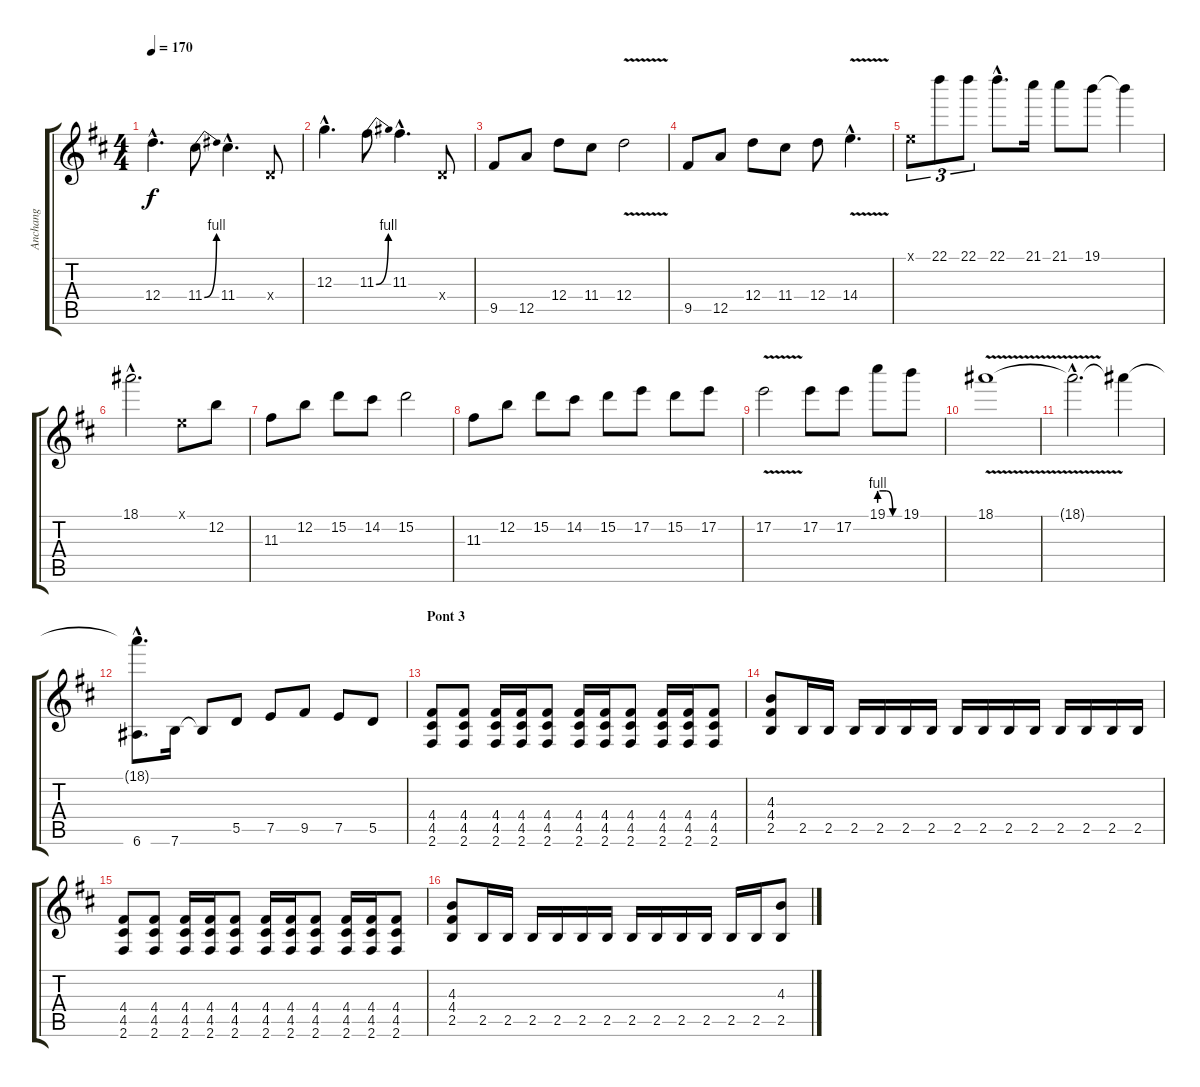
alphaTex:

\track ("Anchang" "Anchang") {instrument overdrivenguitar}
\staff {score tabs}
\tuning (E4 B3 G3 D3 A2 E2) {hide}
\ts (4 4)
\tempo 170
\clef g2
\ks d
12.4{hac}.4{d dy f} 11.4{be (bend 0 0 60 4)}.8 11.4{hac}.4{d} 0.4{x}.8 |
12.3{hac}.4{d} 11.3{be (bend 0 0 60 4)}.8 11.3{hac}.4{d} 0.4{x}.8 |
9.5.8 12.5.8 12.4.8 11.4.8 12.4{v}.2 |
9.5.8 12.5.8 12.4.8 11.4.8 12.4.8 14.4{v hac}.4{d} |
0.1{x}.8{tu (3 2)} 22.1.8{tu (3 2)} 22.1.8{tu (3 2)} 22.1{hac}.8{d} 21.1.16 21.1.8 19.1.8 19.1{t}.4 |
18.1{hac}.2{d} 0.1{x}.8 12.2.8 |
11.3.8 12.2.8 15.2.8 14.2.8 15.2.2 |
11.3.8 12.2.8 15.2.8 14.2.8 15.2.8 17.2.8 15.2.8 17.2.8 |
17.2{v}.2 17.2.8 17.2.8 19.1{be (custom 0 4 20 4 40 0 60 0)}.8 19.1.8 |
18.1{v}.1 |
18.1{hac t}.2{d} 18.1{t}.4 |
(18.1{hac t} 6.6{hac}).8{d} 7.6.16 7.6{t}.8 5.5.8 7.5.8 9.5.8 7.5.8 5.5.8 |
\section ("" "Pont 3")
(4.4 4.5 2.6).8 (4.4 4.5 2.6).8 (4.4 4.5 2.6).16 (4.4 4.5 2.6).16 (4.4 4.5 2.6).8 (4.4 4.5 2.6).16 (4.4 4.5 2.6).16 (4.4 4.5 2.6).8 (4.4 4.5 2.6).16 (4.4 4.5 2.6).16 (4.4 4.5 2.6).8 |
(4.3 4.4 2.5).8 2.5.16 2.5.16 2.5.16 2.5.16 2.5.16 2.5.16 2.5.16 2.5.16 2.5.16 2.5.16 2.5.16 2.5.16 2.5.16 2.5.16 |
(4.4 4.5 2.6).8 (4.4 4.5 2.6).8 (4.4 4.5 2.6).16 (4.4 4.5 2.6).16 (4.4 4.5 2.6).8 (4.4 4.5 2.6).16 (4.4 4.5 2.6).16 (4.4 4.5 2.6).8 (4.4 4.5 2.6).16 (4.4 4.5 2.6).16 (4.4 4.5 2.6).8 |
(4.3 4.4 2.5).8 2.5.16 2.5.16 2.5.16 2.5.16 2.5.16 2.5.16 2.5.16 2.5.16 2.5.16 2.5.16 2.5.16 2.5.16 (4.3 2.5).8
